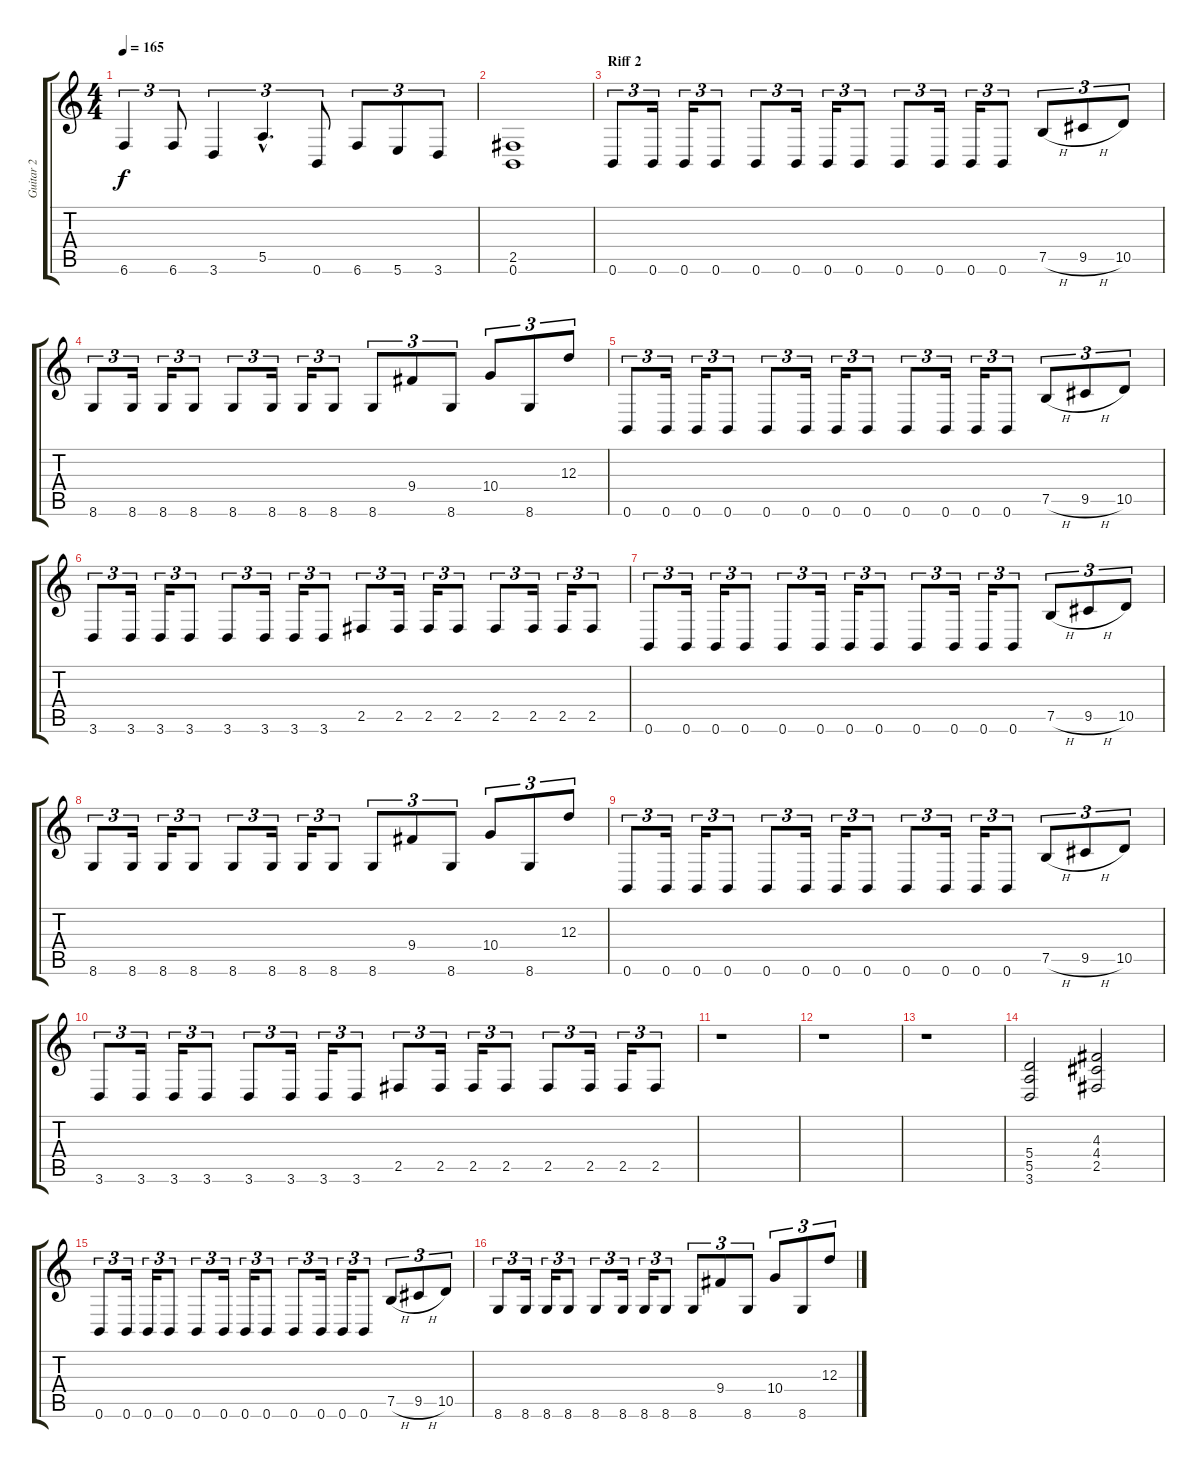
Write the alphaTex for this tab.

\track ("Guitar 2" "Guitar 2") {instrument distortionguitar}
\staff {score tabs}
\tuning (B3 Gb3 D3 A2 E2 B1) {hide}
\ts (4 4)
\tempo 165
\clef g2
\ks c
6.6.4{tu (3 2) dy f} 6.6.8{tu (3 2)} 3.6.4{tu (3 2)} 5.5{hac}.4{d tu (3 2)} 0.6.8{tu (3 2)} 6.6.8{tu (3 2)} 5.6.8{tu (3 2)} 3.6.8{tu (3 2)} |
(2.5 0.6).1 |
\section ("" "Riff 2")
0.6.8{tu (3 2)} 0.6.16{tu (3 2)} 0.6.16{tu (3 2)} 0.6.8{tu (3 2)} 0.6.8{tu (3 2)} 0.6.16{tu (3 2)} 0.6.16{tu (3 2)} 0.6.8{tu (3 2)} 0.6.8{tu (3 2)} 0.6.16{tu (3 2)} 0.6.16{tu (3 2)} 0.6.8{tu (3 2)} 7.5{h}.8{tu (3 2)} 9.5{h}.8{tu (3 2)} 10.5.8{tu (3 2)} |
8.6.8{tu (3 2)} 8.6.16{tu (3 2)} 8.6.16{tu (3 2)} 8.6.8{tu (3 2)} 8.6.8{tu (3 2)} 8.6.16{tu (3 2)} 8.6.16{tu (3 2)} 8.6.8{tu (3 2)} 8.6.8{tu (3 2)} 9.4.8{tu (3 2)} 8.6.8{tu (3 2)} 10.4.8{tu (3 2)} 8.6.8{tu (3 2)} 12.3.8{tu (3 2)} |
0.6.8{tu (3 2)} 0.6.16{tu (3 2)} 0.6.16{tu (3 2)} 0.6.8{tu (3 2)} 0.6.8{tu (3 2)} 0.6.16{tu (3 2)} 0.6.16{tu (3 2)} 0.6.8{tu (3 2)} 0.6.8{tu (3 2)} 0.6.16{tu (3 2)} 0.6.16{tu (3 2)} 0.6.8{tu (3 2)} 7.5{h}.8{tu (3 2)} 9.5{h}.8{tu (3 2)} 10.5.8{tu (3 2)} |
3.6.8{tu (3 2)} 3.6.16{tu (3 2)} 3.6.16{tu (3 2)} 3.6.8{tu (3 2)} 3.6.8{tu (3 2)} 3.6.16{tu (3 2)} 3.6.16{tu (3 2)} 3.6.8{tu (3 2)} 2.5.8{tu (3 2)} 2.5.16{tu (3 2)} 2.5.16{tu (3 2)} 2.5.8{tu (3 2)} 2.5.8{tu (3 2)} 2.5.16{tu (3 2)} 2.5.16{tu (3 2)} 2.5.8{tu (3 2)} |
0.6.8{tu (3 2)} 0.6.16{tu (3 2)} 0.6.16{tu (3 2)} 0.6.8{tu (3 2)} 0.6.8{tu (3 2)} 0.6.16{tu (3 2)} 0.6.16{tu (3 2)} 0.6.8{tu (3 2)} 0.6.8{tu (3 2)} 0.6.16{tu (3 2)} 0.6.16{tu (3 2)} 0.6.8{tu (3 2)} 7.5{h}.8{tu (3 2)} 9.5{h}.8{tu (3 2)} 10.5.8{tu (3 2)} |
8.6.8{tu (3 2)} 8.6.16{tu (3 2)} 8.6.16{tu (3 2)} 8.6.8{tu (3 2)} 8.6.8{tu (3 2)} 8.6.16{tu (3 2)} 8.6.16{tu (3 2)} 8.6.8{tu (3 2)} 8.6.8{tu (3 2)} 9.4.8{tu (3 2)} 8.6.8{tu (3 2)} 10.4.8{tu (3 2)} 8.6.8{tu (3 2)} 12.3.8{tu (3 2)} |
0.6.8{tu (3 2)} 0.6.16{tu (3 2)} 0.6.16{tu (3 2)} 0.6.8{tu (3 2)} 0.6.8{tu (3 2)} 0.6.16{tu (3 2)} 0.6.16{tu (3 2)} 0.6.8{tu (3 2)} 0.6.8{tu (3 2)} 0.6.16{tu (3 2)} 0.6.16{tu (3 2)} 0.6.8{tu (3 2)} 7.5{h}.8{tu (3 2)} 9.5{h}.8{tu (3 2)} 10.5.8{tu (3 2)} |
3.6.8{tu (3 2)} 3.6.16{tu (3 2)} 3.6.16{tu (3 2)} 3.6.8{tu (3 2)} 3.6.8{tu (3 2)} 3.6.16{tu (3 2)} 3.6.16{tu (3 2)} 3.6.8{tu (3 2)} 2.5.8{tu (3 2)} 2.5.16{tu (3 2)} 2.5.16{tu (3 2)} 2.5.8{tu (3 2)} 2.5.8{tu (3 2)} 2.5.16{tu (3 2)} 2.5.16{tu (3 2)} 2.5.8{tu (3 2)} |
r.1 |
r.1 |
r.1 |
(5.4 5.5 3.6).2 (4.3 4.4 2.5).2 |
0.6.8{tu (3 2)} 0.6.16{tu (3 2)} 0.6.16{tu (3 2)} 0.6.8{tu (3 2)} 0.6.8{tu (3 2)} 0.6.16{tu (3 2)} 0.6.16{tu (3 2)} 0.6.8{tu (3 2)} 0.6.8{tu (3 2)} 0.6.16{tu (3 2)} 0.6.16{tu (3 2)} 0.6.8{tu (3 2)} 7.5{h}.8{tu (3 2)} 9.5{h}.8{tu (3 2)} 10.5.8{tu (3 2)} |
8.6.8{tu (3 2)} 8.6.16{tu (3 2)} 8.6.16{tu (3 2)} 8.6.8{tu (3 2)} 8.6.8{tu (3 2)} 8.6.16{tu (3 2)} 8.6.16{tu (3 2)} 8.6.8{tu (3 2)} 8.6.8{tu (3 2)} 9.4.8{tu (3 2)} 8.6.8{tu (3 2)} 10.4.8{tu (3 2)} 8.6.8{tu (3 2)} 12.3.8{tu (3 2)}
